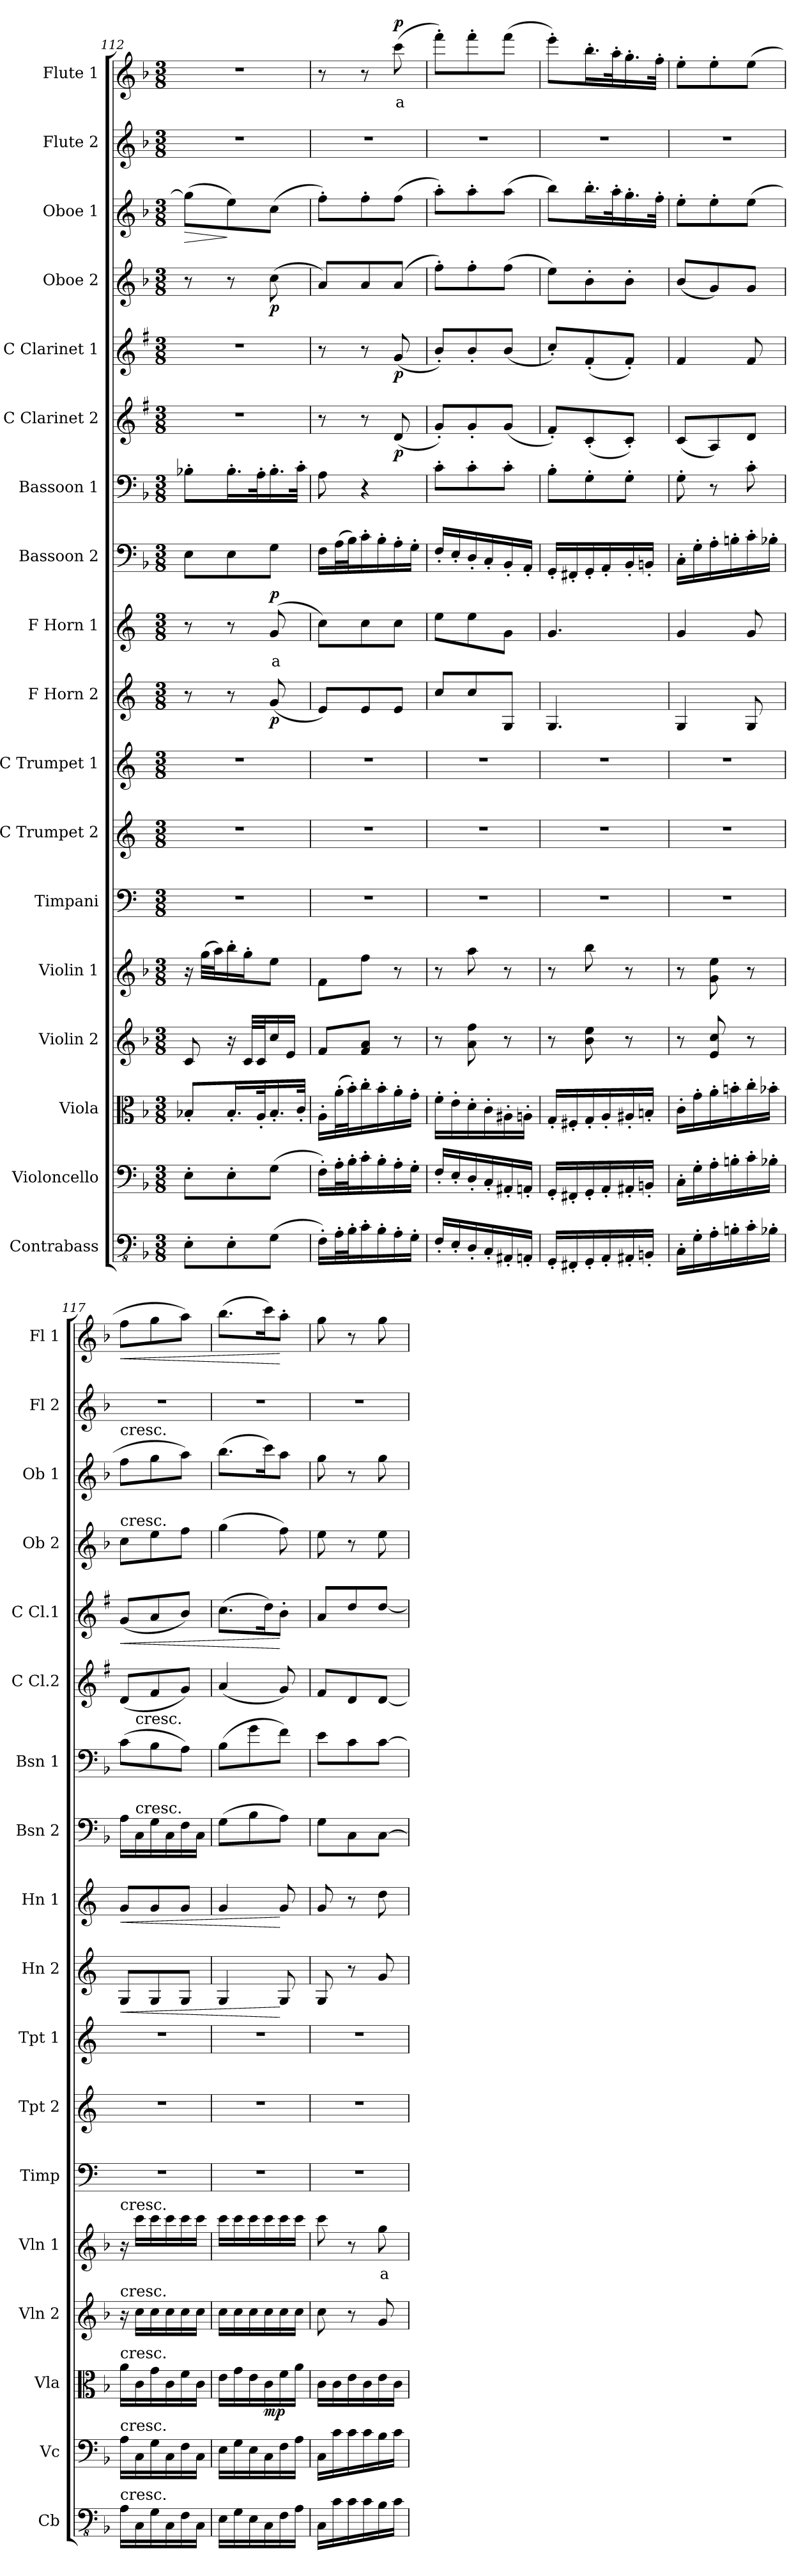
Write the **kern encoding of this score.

**kern	**kern	**kern	**dynam	**kern	**kern	**text	**kern	**kern	**kern	**kern	**dynam	**kern	**text	**dynam	**kern	**kern	**kern	**dynam	**kern	**dynam	**kern	**dynam	**kern	**dynam	**kern	**kern	**text	**dynam
*part18	*part17	*part16	*part16	*part15	*part14	*part14	*part13	*part12	*part11	*part10	*part10	*part9	*part9	*part9	*part8	*part7	*part6	*part6	*part5	*part5	*part4	*part4	*part3	*part3	*part2	*part1	*part1	*part1
*staff18	*staff17	*staff16	*staff16	*staff15	*staff14	*staff14	*staff13	*staff12	*staff11	*staff10	*staff10	*staff9	*staff9	*staff9	*staff8	*staff7	*staff6	*staff6	*staff5	*staff5	*staff4	*staff4	*staff3	*staff3	*staff2	*staff1	*staff1	*staff1
*I"Contrabass	*I"Violoncello	*I"Viola	*	*I"Violin 2	*I"Violin 1	*	*I"Timpani	*I"C Trumpet 2	*I"C Trumpet 1	*I"F Horn 2	*	*I"F Horn 1	*	*	*I"Bassoon 2	*I"Bassoon 1	*I"C Clarinet 2	*	*I"C Clarinet 1	*	*I"Oboe 2	*	*I"Oboe 1	*	*I"Flute 2	*I"Flute 1	*	*
*I'Cb	*I'Vc	*I'Vla	*	*I'Vln 2	*I'Vln 1	*	*I'Timp	*I'Tpt 2	*I'Tpt 1	*I'Hn 2	*	*I'Hn 1	*	*	*I'Bsn 2	*I'Bsn 1	*I'C Cl.2	*	*I'C Cl.1	*	*I'Ob 2	*	*I'Ob 1	*	*I'Fl 2	*I'Fl 1	*	*
!!LO:PB:g=z
*clefFv4	*clefF4	*clefC3	*	*clefG2	*clefG2	*	*clefF4	*clefG2	*clefG2	*clefG2	*	*clefG2	*	*	*clefF4	*clefF4	*clefG2	*	*clefG2	*	*clefG2	*	*clefG2	*	*clefG2	*clefG2	*	*
*	*	*	*	*	*	*	*	*	*	*ITrd4c7	*	*ITrd4c7	*	*	*	*	*ITrd1c2	*	*ITrd1c2	*	*	*	*	*	*	*	*	*
*k[b-]	*k[b-]	*k[b-]	*	*k[b-]	*k[b-]	*	*k[]	*k[]	*k[]	*k[b-]	*	*k[b-]	*	*	*k[b-]	*k[b-]	*k[b-]	*	*k[b-]	*	*k[b-]	*	*k[b-]	*	*k[b-]	*k[b-]	*	*
*F:	*F:	*F:	*	*F:	*F:	*	*	*	*	*	*	*	*	*	*F:	*F:	*F:	*	*F:	*	*F:	*	*F:	*	*F:	*F:	*	*
*M3/8	*M3/8	*M3/8	*	*M3/8	*M3/8	*	*M3/8	*M3/8	*M3/8	*M3/8	*	*M3/8	*	*	*M3/8	*M3/8	*M3/8	*	*M3/8	*	*M3/8	*	*M3/8	*	*M3/8	*M3/8	*	*
=112	=112	=112	=112	=112	=112	=112	=112	=112	=112	=112	=112	=112	=112	=112	=112	=112	=112	=112	=112	=112	=112	=112	=112	=112	=112	=112	=112	=112
!	!	!	!	!	!	!	!	!	!	!	!	!	!	!	!	!	!	!	!	!	!	!	!	!LO:HP:b	!	!	!	!
8EE'\L	8E'\L	8B-X'/L	.	8c/	16r	.	4.r	4.r	4.r	8r	.	8r	.	.	8E\L	8B-X'\L	4.r	.	4.r	.	8r	.	(8gg\L]	>	4.r	4.r	.	.
.	.	.	.	.	(32gg\LLL	.	.	.	.	.	.	.	.	.	.	.	.	.	.	.	.	.	.	.	.	.	.	.
.	.	.	.	.	32aa\J)	.	.	.	.	.	.	.	.	.	.	.	.	.	.	.	.	.	.	.	.	.	.	.
8EE'\	8E'\	16.B-'/L	.	16r	16bb-'\	.	.	.	.	8r	.	8r	.	.	8E\	16.B-'\L	.	.	.	.	8r	.	8ee\)	]	.	.	.	.
.	.	.	.	32c/LLL	16gg'\J	.	.	.	.	.	.	.	.	.	.	.	.	.	.	.	.	.	.	.	.	.	.	.
.	.	32A'/K	.	32c/J	.	.	.	.	.	.	.	.	.	.	.	32A'\K	.	.	.	.	.	.	.	.	.	.	.	.
!	!	!	!	!	!	!	!	!	!	!	!LO:DY:b	!	!LO:LY:b:color=#FF0000	!LO:DY:b	!	!	!	!	!	!	!	!LO:DY:b	!	!	!	!	!	!
(8GG\J	(8G\J	16.B-'/	.	16cc/	8ee\J	.	.	.	.	(8c/	p	(8c/	a	p	8G\J	16.B-'\	.	.	.	.	(8cc\	p	(8cc\J	.	.	.	.	.
.	.	.	.	16e/JJ	.	.	.	.	.	.	.	.	.	.	.	.	.	.	.	.	.	.	.	.	.	.	.	.
.	.	32c'/JJk	.	.	.	.	.	.	.	.	.	.	.	.	.	32c'\JJk	.	.	.	.	.	.	.	.	.	.	.	.
=113	=113	=113	=113	=113	=113	=113	=113	=113	=113	=113	=113	=113	=113	=113	=113	=113	=113	=113	=113	=113	=113	=113	=113	=113	=113	=113	=113	=113
16FF'\LL)	16F'\LL)	16A'\LL	.	8f/L	8f\L	.	4.r	4.r	4.r	8A/L)	.	8f\L)	.	.	16F\LL	8A\	8r	.	8r	.	8a/L)	.	8ff'\L)	.	4.r	8r	.	.
32AA'\L	32A'\L	(32a'\L	.	.	.	.	.	.	.	.	.	.	.	.	(32A\L	.	.	.	.	.	.	.	.	.	.	.	.	.
32BB-'\J	32B-'\J	32b-'\J)	.	.	.	.	.	.	.	.	.	.	.	.	32B-\J)	.	.	.	.	.	.	.	.	.	.	.	.	.
16C'\	16c'\	16cc'\	.	8f/ 8a/J	8ff\J	.	.	.	.	8A/	.	8f\	.	.	16c'\	4r	8r	.	8r	.	8a/	.	8ff'\	.	.	8r	.	.
16BB-'\	16B-'\	16b-'\	.	.	.	.	.	.	.	.	.	.	.	.	16B-'\	.	.	.	.	.	.	.	.	.	.	.	.	.
!	!	!	!	!	!	!	!	!	!	!	!	!	!	!	!	!	!	!LO:DY:b	!	!LO:DY:b	!	!	!	!	!	!	!LO:LY:b:color=#FF0000	!LO:DY:b
16AA'\	16A'\	16a'\	.	8r	8r	.	.	.	.	8A/J	.	8f\J	.	.	16A'\	.	(8c/	p	(8f/	p	(8a/J	.	(8ff\J	.	.	(8ccc\	a	p
16GG'\JJ	16G'\JJ	16g'\JJ	.	.	.	.	.	.	.	.	.	.	.	.	16G'\JJ	.	.	.	.	.	.	.	.	.	.	.	.	.
=114	=114	=114	=114	=114	=114	=114	=114	=114	=114	=114	=114	=114	=114	=114	=114	=114	=114	=114	=114	=114	=114	=114	=114	=114	=114	=114	=114	=114
16FF'/LL	16F'/LL	16f'\LL	.	8r	8r	.	4.r	4.r	4.r	8f/L	.	8a\L	.	.	16F'/LL	8c'\L	8f'/L)	.	8a'/L)	.	8ff'\L)	.	8aa'\L)	.	4.r	8fff'\L)	.	.
16EE'/	16E'/	16e'\	.	.	.	.	.	.	.	.	.	.	.	.	16E'/	.	.	.	.	.	.	.	.	.	.	.	.	.
16DD'/	16D'/	16d'\	.	8a\ 8ff\	8aa\	.	.	.	.	8f/	.	8a\	.	.	16D'/	8c'\	8f'/	.	8a'/	.	8ff'\	.	8aa'\	.	.	8fff'\	.	.
16CC'/	16C'/	16c'\	.	.	.	.	.	.	.	.	.	.	.	.	16C'/	.	.	.	.	.	.	.	.	.	.	.	.	.
16AAA#X'/	16AA#X'/	16A#X'\	.	8r	8r	.	.	.	.	8C/J	.	8c\J	.	.	16BB-'/	8c'\J	(8f/J	.	(8a/J	.	(8ff\J	.	(8aa\J	.	.	(8fff\J	.	.
16AAAn'/JJ	16AAn'/JJ	16An'\JJ	.	.	.	.	.	.	.	.	.	.	.	.	16AA'/JJ	.	.	.	.	.	.	.	.	.	.	.	.	.
=115	=115	=115	=115	=115	=115	=115	=115	=115	=115	=115	=115	=115	=115	=115	=115	=115	=115	=115	=115	=115	=115	=115	=115	=115	=115	=115	=115	=115
16GGG'/LL	16GG'/LL	16G'/LL	.	8r	8r	.	4.r	4.r	4.r	4.C/	.	4.c/	.	.	16GG'/LL	8B-'\L	8e'/L)	.	8b-'/L)	.	8ee\L)	.	8bb-\L)	.	4.r	8eee'\L)	.	.
16FFF#X'/	16FF#X'/	16F#X'/	.	.	.	.	.	.	.	.	.	.	.	.	16FF#X'/	.	.	.	.	.	.	.	.	.	.	.	.	.
16GGG'/	16GG'/	16G'/	.	8b-\ 8ee\	8bb-\	.	.	.	.	.	.	.	.	.	16GG'/	8G'\	(8B-'/	.	(8e'/	.	8b-'\	.	16.bb-'\L	.	.	16.bb-'\L	.	.
16AAA'/	16AA'/	16A'/	.	.	.	.	.	.	.	.	.	.	.	.	16AA'/	.	.	.	.	.	.	.	.	.	.	.	.	.
.	.	.	.	.	.	.	.	.	.	.	.	.	.	.	.	.	.	.	.	.	.	.	32aa'\K	.	.	32aa'\K	.	.
16AAA#X'/	16AA#X'/	16A#X'/	.	8r	8r	.	.	.	.	.	.	.	.	.	16BB-'/	8G'\J	8B-'/J)	.	8e'/J)	.	8b-'\J	.	16.gg'\	.	.	16.gg'\	.	.
16BBBn'/JJ	16BBn'/JJ	16Bn'/JJ	.	.	.	.	.	.	.	.	.	.	.	.	16BBn'/JJ	.	.	.	.	.	.	.	.	.	.	.	.	.
.	.	.	.	.	.	.	.	.	.	.	.	.	.	.	.	.	.	.	.	.	.	.	32ff'\JJk	.	.	32ff'\JJk	.	.
=116	=116	=116	=116	=116	=116	=116	=116	=116	=116	=116	=116	=116	=116	=116	=116	=116	=116	=116	=116	=116	=116	=116	=116	=116	=116	=116	=116	=116
16CC'\LL	16C'\LL	16c'\LL	.	8r	8r	.	4.r	4.r	4.r	4C/	.	4c/	.	.	16C'\LL	8G'\	(8B-/L	.	4e/	.	(8b-/L	.	8ee'\L	.	4.r	8ee'\L	.	.
16GG'\	16G'\	16g'\	.	.	.	.	.	.	.	.	.	.	.	.	16G'\	.	.	.	.	.	.	.	.	.	.	.	.	.
16AA'\	16A'\	16a'\	.	8e/ 8cc/	8g\ 8ee\	.	.	.	.	.	.	.	.	.	16A'\	8r	8G/)	.	.	.	8g/)	.	8ee'\	.	.	8ee'\	.	.
16BBn'\	16Bn'\	16bn'\	.	.	.	.	.	.	.	.	.	.	.	.	16Bn'\	.	.	.	.	.	.	.	.	.	.	.	.	.
16C'\	16c'\	16cc'\	.	8r	8r	.	.	.	.	8C/	.	8c/	.	.	16c'\	8c'\	8c/J	.	8e/	.	8g/J	.	(8ee\J	.	.	(8ee\J	.	.
16BB-X'\JJ	16B-X'\JJ	16b-X'\JJ	.	.	.	.	.	.	.	.	.	.	.	.	16B-X'\JJ	.	.	.	.	.	.	.	.	.	.	.	.	.
=117	=117	=117	=117	=117	=117	=117	=117	=117	=117	=117	=117	=117	=117	=117	=117	=117	=117	=117	=117	=117	=117	=117	=117	=117	=117	=117	=117	=117
!	!	!	!	!	!	!	!	!	!	!	!	!	!	!	!	!	!	!	!	!	!	!	!LO:TX:a:t=cresc.	!	!	!	!	!
!	!	!	!	!	!	!	!	!	!	!	!	!	!	!	!	!	!	!	!	!	!LO:TX:a:t=cresc.	!	!	!	!	!	!	!
!	!	!	!	!	!LO:TX:a:t=cresc.	!	!	!	!	!	!	!	!	!	!	!	!	!	!	!	!	!	!	!	!	!	!	!
!	!	!	!	!LO:TX:a:t=cresc.	!	!	!	!	!	!	!	!	!	!	!	!	!	!	!	!	!	!	!	!	!	!	!	!
!	!	!LO:TX:a:t=cresc.	!	!	!	!	!	!	!	!	!	!	!	!	!	!	!	!	!	!	!	!	!	!	!	!	!	!
!	!LO:TX:a:t=cresc.	!	!	!	!	!	!	!	!	!	!	!	!	!	!	!	!	!	!	!	!	!	!	!	!	!	!	!
!LO:TX:a:t=cresc.	!	!	!	!	!	!	!	!	!	!	!	!	!	!	!	!	!	!	!	!	!	!	!	!	!	!	!	!
!	!	!	!	!	!	!	!	!	!	!	!LO:HP:b	!	!	!LO:HP:b	!	!	!	!	!	!LO:HP:b	!	!	!	!	!	!	!	!LO:HP:b
*	*	*	*	*	*	*	*	*	*	*	*	*	*	*	*	*^	*	*	*	*	*	*	*	*	*	*	*	*
16AA\LL	16A\LL	16a\LL	.	16r	16r	.	4.r	4.r	4.r	8C/L	<	8c/L	.	<	16A\LL	(8c\L	16ryy	(8c/L	.	(8f/L	<	8cc\L	.	8ff\L	.	4.r	8ff\L	.	<
!	!	!	!	!	!	!	!	!	!	!	!	!	!	!	!	!	!LO:TX:a:t=cresc.	!	!	!	!	!	!	!	!	!	!	!	!
!	!	!	!	!	!	!	!	!	!	!	!	!	!	!	!LO:TX:a:t=cresc.	!	!	!	!	!	!	!	!	!	!	!	!	!	!
16CC\	16C\	16c\	.	16cc\LL	16ccc\LL	.	.	.	.	.	.	.	.	.	16C\	.	4ryy	.	.	.	.	.	.	.	.	.	.	.	.
16GG\	16G\	16g\	.	16cc\	16ccc\	.	.	.	.	8C/	.	8c/	.	.	16G\	8B-\	.	8e/	.	8g/	.	8ee\	.	8gg\	.	.	8gg\	.	.
16CC\	16C\	16c\	.	16cc\	16ccc\	.	.	.	.	.	.	.	.	.	16C\	.	.	.	.	.	.	.	.	.	.	.	.	.	.
16FF\	16F\	16f\	.	16cc\	16ccc\	.	.	.	.	8C/J	.	8c/J	.	.	16F\	8A\J)	.	8f/J)	.	8a/J)	.	8ff\J	.	8aa\J)	.	.	8aa\J)	.	.
16CC\JJ	16C\JJ	16c\JJ	.	16cc\JJ	16ccc\JJ	.	.	.	.	.	.	.	.	.	16C\JJ	.	16ryy	.	.	.	.	.	.	.	.	.	.	.	.
*	*	*	*	*	*	*	*	*	*	*	*	*	*	*	*	*v	*v	*	*	*	*	*	*	*	*	*	*	*	*
=118	=118	=118	=118	=118	=118	=118	=118	=118	=118	=118	=118	=118	=118	=118	=118	=118	=118	=118	=118	=118	=118	=118	=118	=118	=118	=118	=118	=118
16EE\LL	16E\LL	16e\LL	.	16cc\LL	16ccc\LL	.	4.r	4.r	4.r	4C/	.	4c/	.	.	(8G\L	(8B-\L	(4g/	.	(8.b-\L	.	(4gg\	.	(8.bb-\L	.	4.r	(8.bb-\L	.	.
16GG\	16G\	16g\	.	16cc\	16ccc\	.	.	.	.	.	.	.	.	.	.	.	.	.	.	.	.	.	.	.	.	.	.	.
16EE\	16E\	16e\	.	16cc\	16ccc\	.	.	.	.	.	.	.	.	.	8B-\	8g\	.	.	.	.	.	.	.	.	.	.	.	.
!	!	!	!LO:DY:b	!	!	!	!	!	!	!	!	!	!	!	!	!	!	!	!	!	!	!	!	!	!	!	!	!
16CC\	16C\	16c\	mp	16cc\	16ccc\	.	.	.	.	.	.	.	.	.	.	.	.	.	16cc\K)	.	.	.	16ccc\K)	.	.	16ccc\K)	.	.
16FF\	16F\	16f\	.	16cc\	16ccc\	.	.	.	.	8C/	[	8c/	.	[	8A\J)	8f\J)	8f/)	.	8a'\J	[	8ff\)	.	8aa\J	.	.	8aa'\J	.	[
16AA\JJ	16A\JJ	16a\JJ	.	16cc\JJ	16ccc\JJ	.	.	.	.	.	.	.	.	.	.	.	.	.	.	.	.	.	.	.	.	.	.	.
=119	=119	=119	=119	=119	=119	=119	=119	=119	=119	=119	=119	=119	=119	=119	=119	=119	=119	=119	=119	=119	=119	=119	=119	=119	=119	=119	=119	=119
16CC\LL	16C\LL	16c\LL	.	8cc\	8ccc\	.	4.r	4.r	4.r	8C/	.	8c/	.	.	8G\L	8e\L	8e/L	.	8g/L	.	8ee\	.	8gg\	.	4.r	8gg\	.	.
16C\	16c\	16c\	.	.	.	.	.	.	.	.	.	.	.	.	.	.	.	.	.	.	.	.	.	.	.	.	.	.
16C\	16c\	16e\	.	8r	8r	.	.	.	.	8r	.	8r	.	.	8C\	8c\	8c/	.	8cc/	.	8r	.	8r	.	.	8r	.	.
16C\	16c\	16c\	.	.	.	.	.	.	.	.	.	.	.	.	.	.	.	.	.	.	.	.	.	.	.	.	.	.
!	!	!	!	!	!	!LO:LY:b:color=#FF0000	!	!	!	!	!	!	!	!	!	!	!	!	!	!	!	!	!	!	!	!	!	!
16BB-\	16B-\	16e\	.	8g/	8gg\	a	.	.	.	8c/	.	8g\	.	.	[8C\J	[8c\J	[8c/J	.	[8cc/J	.	8ee\	.	8gg\	.	.	8gg\	.	.
16C\JJ	16c\JJ	16c\JJ	.	.	.	.	.	.	.	.	.	.	.	.	.	.	.	.	.	.	.	.	.	.	.	.	.	.
=	=	=	=	=	=	=	=	=	=	=	=	=	=	=	=	=	=	=	=	=	=	=	=	=	=	=	=	=
*-	*-	*-	*-	*-	*-	*-	*-	*-	*-	*-	*-	*-	*-	*-	*-	*-	*-	*-	*-	*-	*-	*-	*-	*-	*-	*-	*-	*-
